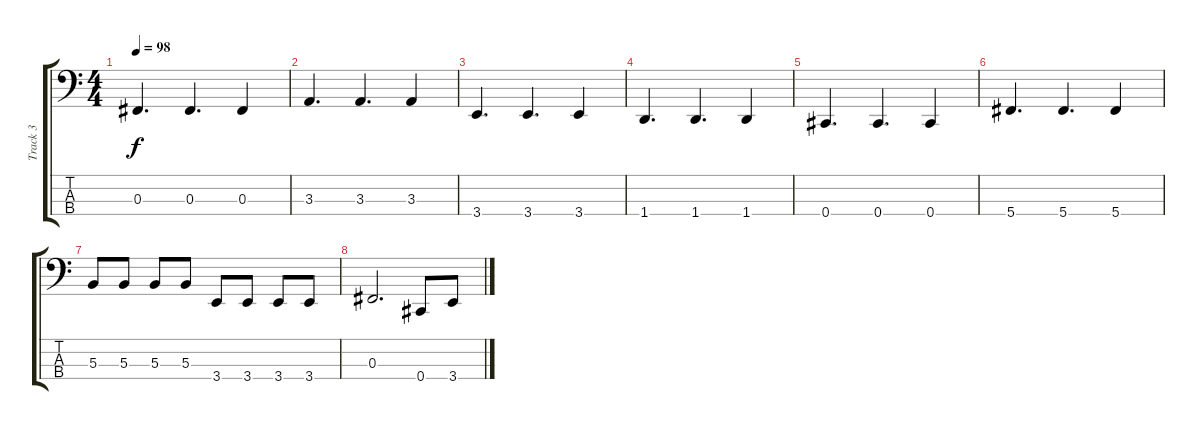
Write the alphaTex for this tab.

\track ("Track 3" "Track 3") {instrument electricbassfinger}
\staff {score tabs}
\tuning (E2 B1 Gb1 Db1) {hide}
\ts (4 4)
\tempo 98
\clef f4
\ks c
0.3.4{d dy f} 0.3.4{d} 0.3.4 |
3.3.4{d} 3.3.4{d} 3.3.4 |
3.4.4{d} 3.4.4{d} 3.4.4 |
1.4.4{d} 1.4.4{d} 1.4.4 |
0.4.4{d} 0.4.4{d} 0.4.4 |
5.4.4{d} 5.4.4{d} 5.4.4 |
5.3.8 5.3.8 5.3.8 5.3.8 3.4.8 3.4.8 3.4.8 3.4.8 |
0.3.2{d} 0.4.8 3.4.8
